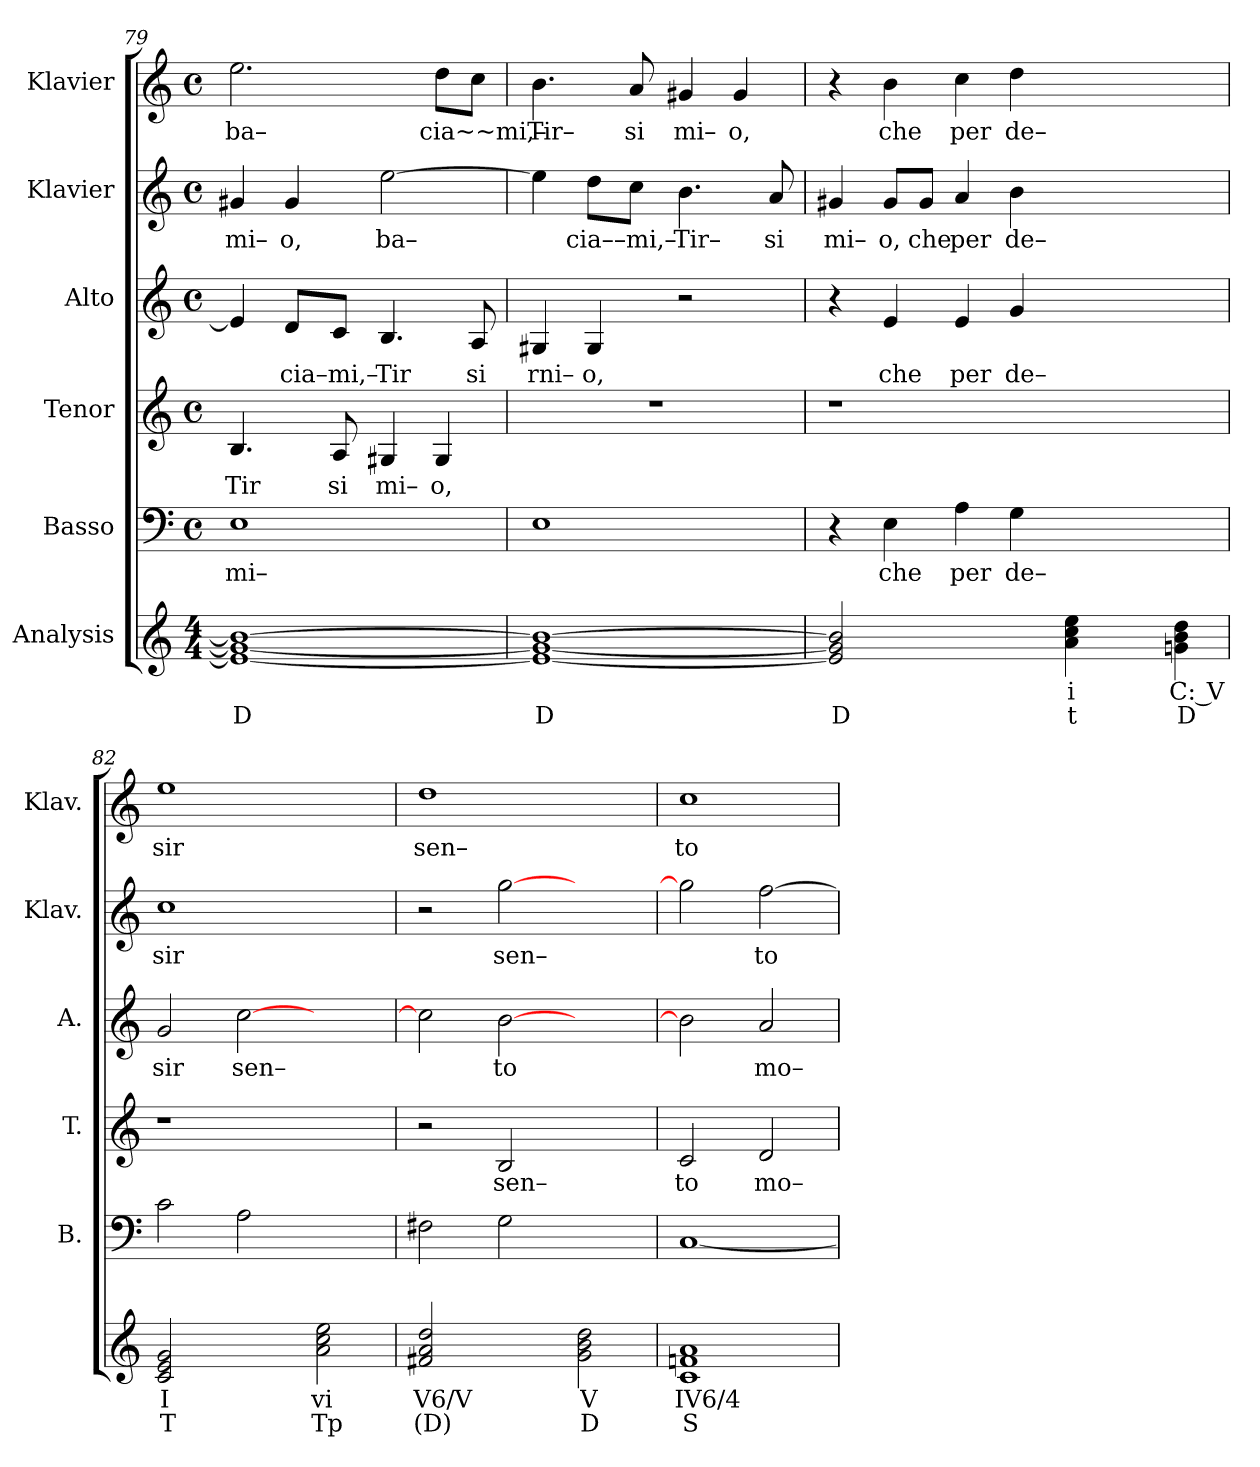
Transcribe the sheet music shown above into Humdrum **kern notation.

**kern	**text	**text	**kern	**text	**kern	**text	**kern	**text	**kern	**text	**kern	**text
*part6	*part6	*part6	*part5	*part5	*part4	*part4	*part3	*part3	*part2	*part2	*part1	*part1
*staff6	*staff6	*staff6	*staff5	*staff5	*staff4	*staff4	*staff3	*staff3	*staff2	*staff2	*staff1	*staff1
*I"Analysis	*	*	*I"Basso	*	*I"Tenor	*	*I"Alto	*	*I"Klavier	*	*I"Klavier	*
*	*	*	*I'B.	*	*I'T.	*	*I'A.	*	*I'Klav.	*	*I'Klav.	*
*	*	*	*clefF4	*	*clefG2	*	*clefG2	*	*clefG2	*	*clefG2	*
*k[]	*	*	*k[]	*	*k[]	*	*k[]	*	*k[]	*	*k[]	*
*M4/4	*	*	*M4/4	*	*M4/4	*	*M4/4	*	*M4/4	*	*M4/4	*
*	*	*	*met(c)	*	*met(c)	*	*met(c)	*	*met(c)	*	*met(c)	*
=79	=79	=79	=79	=79	=79	=79	=79	=79	=79	=79	=79	=79
!	!	!	!	!LO:LY:b	!	!	!	!	!	!	!	!
!	!	!	!	!	!	!LO:LY:b	!	!	!	!	!	!
!	!	!	!	!	!	!	!	!	!	!LO:LY:b	!	!
!	!	!	!	!	!	!	!	!	!	!	!	!LO:LY:b
1e_ 1g#_ 1b_	.	D	1E	mi–	4.B/	Tir	4e/]	.	4g#X/	mi–	2.ee\	ba–
!	!	!	!	!	!	!	!	!LO:LY:b	!	!	!	!
!	!	!	!	!	!	!	!	!	!	!LO:LY:b	!	!
.	.	.	.	.	.	.	8d/L	cia–mi,–	4g#/	o,	.	.
!	!	!	!	!	!	!LO:LY:b	!	!	!	!	!	!
.	.	.	.	.	8A/	si	8c/J	.	.	.	.	.
!	!	!	!	!	!	!LO:LY:b	!	!	!	!	!	!
!	!	!	!	!	!	!	!	!LO:LY:b	!	!	!	!
!	!	!	!	!	!	!	!	!	!	!LO:LY:b	!	!
.	.	.	.	.	4G#X/	mi–	4.B/	Tir	[2ee\	ba–	.	.
!	!	!	!	!	!	!LO:LY:b	!	!	!	!	!	!
!	!	!	!	!	!	!	!	!	!	!	!	!LO:LY:b
.	.	.	.	.	4G#/	o,	.	.	.	.	8dd\L	cia~~mi,–
!	!	!	!	!	!	!	!	!LO:LY:b	!	!	!	!
.	.	.	.	.	.	.	8A/	si	.	.	8cc\J	.
=80	=80	=80	=80	=80	=80	=80	=80	=80	=80	=80	=80	=80
!	!	!	!	!	!	!	!	!LO:LY:b	!	!	!	!
!	!	!	!	!	!	!	!	!	!	!	!	!LO:LY:b
1e_ 1g#_ 1b_	.	D	1E	.	1r	.	4G#X/	rni–	4ee\]	.	4.b\	Tir–
!	!	!	!	!	!	!	!	!LO:LY:b	!	!	!	!
!	!	!	!	!	!	!	!	!	!	!LO:LY:b	!	!
.	.	.	.	.	.	.	4G#/	o,	8dd\L	cia––mi,–	.	.
!	!	!	!	!	!	!	!	!	!	!	!	!LO:LY:b
.	.	.	.	.	.	.	.	.	8cc\J	.	8a/	si
!	!	!	!	!	!	!	!	!	!	!LO:LY:b	!	!
!	!	!	!	!	!	!	!	!	!	!	!	!LO:LY:b
.	.	.	.	.	.	.	2r	.	4.b\	Tir–	4g#X/	mi–
!	!	!	!	!	!	!	!	!	!	!	!	!LO:LY:b
.	.	.	.	.	.	.	.	.	.	.	4g#/	o,
!	!	!	!	!	!	!	!	!	!	!LO:LY:b	!	!
.	.	.	.	.	.	.	.	.	8a/	si	.	.
=81	=81	=81	=81	=81	=81	=81	=81	=81	=81	=81	=81	=81
!	!	!	!	!	!	!	!	!	!	!LO:LY:b	!	!
2e] 2g#] 2b]	.	D	4r	.	1r	.	4r	.	4g#X/	mi–	4r	.
!	!	!	!	!LO:LY:b	!	!	!	!	!	!	!	!
!	!	!	!	!	!	!	!	!LO:LY:b	!	!	!	!
!	!	!	!	!	!	!	!	!	!	!LO:LY:b	!	!
!	!	!	!	!	!	!	!	!	!	!	!	!LO:LY:b
.	.	.	4E\	che	.	.	4e/	che	8g#/L	o,	4b\	che
!	!	!	!	!	!	!	!	!	!	!LO:LY:b	!	!
.	.	.	.	.	.	.	.	.	8g#/J	che	.	.
!	!	!	!	!LO:LY:b	!	!	!	!	!	!	!	!
!	!	!	!	!	!	!	!	!LO:LY:b	!	!	!	!
!	!	!	!	!	!	!	!	!	!	!LO:LY:b	!	!
!	!	!	!	!	!	!	!	!	!	!	!	!LO:LY:b
2ryy	.	.	4A\	per	.	.	4e/	per	4a/	per	4cc\	per
!	!	!	!	!LO:LY:b	!	!	!	!	!	!	!	!
!	!	!	!	!	!	!	!	!LO:LY:b	!	!	!	!
!	!	!	!	!	!	!	!	!	!	!LO:LY:b	!	!
!	!	!	!	!	!	!	!	!	!	!	!	!LO:LY:b
.	.	.	4G\	de–	.	.	4g/	de–	4b\	de–	4dd\	de–
4a 4cc 4ee	i	t	2.ryy	.	2.ryy	.	2.ryy	.	2.ryy	.	2.ryy	.
4ryy	.	.	.	.	.	.	.	.	.	.	.	.
4gn 4b 4dd	C: V	D	.	.	.	.	.	.	.	.	.	.
=82	=82	=82	=82	=82	=82	=82	=82	=82	=82	=82	=82	=82
!	!	!	!	!	!	!	!	!LO:LY:b	!	!	!	!
!	!	!	!	!	!	!	!	!	!	!LO:LY:b	!	!
!	!	!	!	!	!	!	!	!	!	!	!	!LO:LY:b
2c 2e 2g	I	T	2c\	.	1r	.	2g/	sir	1cc	sir	1ee	sir
!	!	!	!	!	!	!	!	!LO:LY:b	!	!	!	!
2ryy	.	.	2A\	.	.	.	[2cc\	sen–	.	.	.	.
2a 2cc 2ee	vi	Tp	2ryy	.	2ryy	.	2ryy	.	2ryy	.	2ryy	.
=83	=83	=83	=83	=83	=83	=83	=83	=83	=83	=83	=83	=83
!	!	!	!	!	!	!	!	!	!	!	!	!LO:LY:b
2f#X 2a 2dd	V6/V	(D)	2F#X\	.	2r	.	2cc\]	.	2r	.	1dd	sen–
!	!	!	!	!	!	!LO:LY:b	!	!	!	!	!	!
!	!	!	!	!	!	!	!	!LO:LY:b	!	!	!	!
!	!	!	!	!	!	!	!	!	!	!LO:LY:b	!	!
2ryy	.	.	2G\	.	2B/	sen–	[2b\	to	[2gg\	sen–	.	.
2g 2b 2dd	V	D	2ryy	.	2ryy	.	2ryy	.	2ryy	.	2ryy	.
=84	=84	=84	=84	=84	=84	=84	=84	=84	=84	=84	=84	=84
!	!	!	!	!	!	!LO:LY:b	!	!	!	!	!	!
!	!	!	!	!	!	!	!	!	!	!	!	!LO:LY:b
1c 1fn 1a	IV6/4	S	[1C	.	2c/	to	2b\]	.	2gg\]	.	1cc	to
!	!	!	!	!	!	!LO:LY:b	!	!	!	!	!	!
!	!	!	!	!	!	!	!	!LO:LY:b	!	!	!	!
!	!	!	!	!	!	!	!	!	!	!LO:LY:b	!	!
.	.	.	.	.	2d/	mo–	2a/	mo–	[2ff\	to	.	.
=	=	=	=	=	=	=	=	=	=	=	=	=
*-	*-	*-	*-	*-	*-	*-	*-	*-	*-	*-	*-	*-
